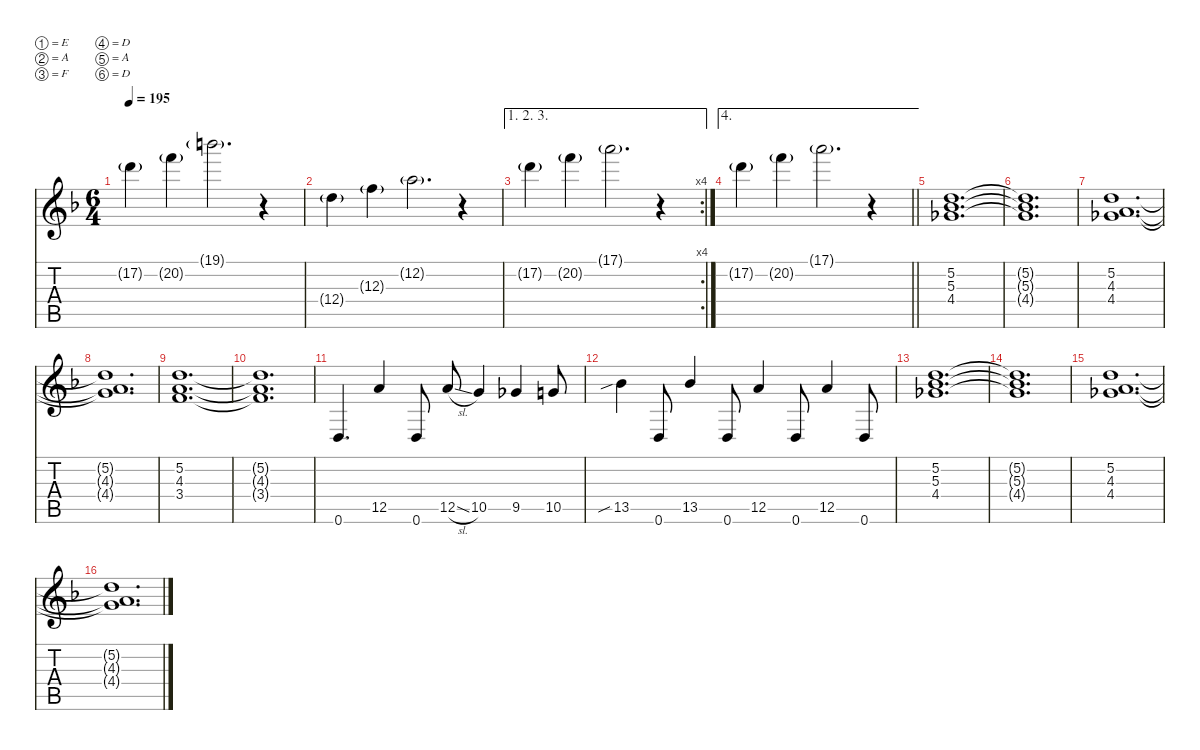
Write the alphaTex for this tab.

\defaultSystemsLayout 4
\hideDynamics
\bracketExtendMode nobrackets
\singleTrackTrackNamePolicy hidden
\multiTrackTrackNamePolicy hidden
\firstSystemTrackNameMode fullname
\firstSystemTrackNameOrientation horizontal
\otherSystemsTrackNameOrientation horizontal
\track ("Guitar 1" "dist.guit.") {defaultSystemsLayout 4 mute instrument distortionguitar}
\staff {score tabs}
\tuning (E4 A3 F3 D3 A2 D2)
\ts (6 4)
\tempo 195
\clef g2
\ks dminor
17.2{g acc forcenatural}.4{dy f beam Down} 20.2{g acc forcenatural}.4{beam Down} 19.1{g acc forcenatural}.2{d beam Down} r.4{beam Down} |
12.4{g acc forcenatural}.4{beam Down} 12.3{g acc forcenatural}.4{beam Down} 12.2{g acc forcenatural}.2{d beam Down} r.4{beam Down} |
\ae (1 2 3)
\rc 4
17.2{g acc forcenatural}.4{beam Down} 20.2{g acc forcenatural}.4{beam Down} 17.1{g acc forcenatural}.2{d beam Down} r.4{beam Down} |
\ae 4
\barLineRight lightlight
17.2{g acc forcenatural}.4{beam Down} 20.2{g acc forcenatural}.4{beam Down} 17.1{g acc forcenatural}.2{d beam Down} r.4{beam Down} |
(5.2{acc forcenatural} 5.3{acc b} 4.4{acc b}).1{d instrument electricguitarclean beam Down} |
(5.2{t acc forcenatural} 5.3{t acc b} 4.4{t acc b}).1{d beam Down} |
(5.2{acc forcenatural} 4.3{acc forcenatural} 4.4{acc b}).1{d beam Up} |
(5.2{t acc forcenatural} 4.3{t acc forcenatural} 4.4{t acc b}).1{d beam Up} |
(5.2{acc forcenatural} 4.3{acc forcenatural} 3.4{acc forcenatural}).1{d beam Up} |
(5.2{t acc forcenatural} 4.3{t acc forcenatural} 3.4{t acc forcenatural}).1{d beam Up} |
0.6{acc forcenatural}.4{d beam Up} 12.5{acc forcenatural}.4{beam Up} 0.6{acc forcenatural}.8{beam Up} 12.5{sl acc forcenatural}.8{beam Up} 10.5{acc forcenatural}.4{beam Up} 9.5{acc b}.4{beam Up} 10.5{acc forcenatural}.8{beam Up} |
13.5{sib acc b}.4{beam Down} 0.6{acc forcenatural}.8{beam Up} 13.5{acc b}.4{beam Up} 0.6{acc forcenatural}.8{beam Up} 12.5{acc forcenatural}.4{beam Up} 0.6{acc forcenatural}.8{beam Up} 12.5{acc forcenatural}.4{beam Up} 0.6{acc forcenatural}.8{beam Up} |
(5.2{acc forcenatural} 5.3{acc b} 4.4{acc b}).1{d beam Down} |
(5.2{t acc forcenatural} 5.3{t acc b} 4.4{t acc b}).1{d beam Down} |
(5.2{acc forcenatural} 4.3{acc forcenatural} 4.4{acc b}).1{d beam Up} |
(5.2{t acc forcenatural} 4.3{t acc forcenatural} 4.4{t acc b}).1{d beam Up}
